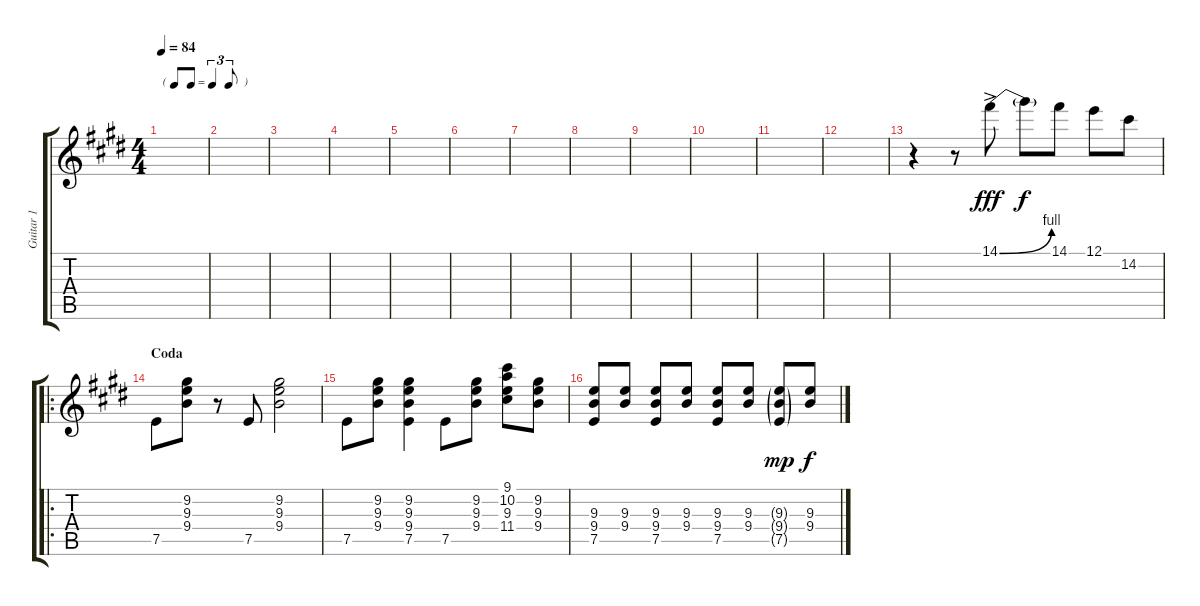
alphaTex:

\track ("Guitar 1" "Guitar 1") {instrument acousticguitarsteel}
\staff {score tabs}
\tuning (E4 B3 G3 D3 A2 E2) {hide}
\ts (4 4)
\tf triplet8th
\tempo 84
\clef g2
\ks e
|
|
|
|
|
|
|
|
|
|
|
|
r.4 r.8 14.1{be (bend 0 0 60 4) ac}.8{dy fff} 14.1{t}.8{dy f} 14.1.8 12.1.8 14.2.8 |
\ro
\section ("" "Coda")
7.5.8 (9.2 9.3 9.4).8 r.8 7.5.8 (9.2 9.3 9.4).2 |
7.5.8 (9.2 9.3 9.4).8 (9.2 9.3 9.4 7.5).4 7.5.8 (9.2 9.3 9.4).8 (9.1 10.2 9.3 11.4).8 (9.2 9.3 9.4).8 |
(9.3 9.4 7.5).8 (9.3 9.4).8 (9.3 9.4 7.5).8 (9.3 9.4).8 (9.3 9.4 7.5).8 (9.3 9.4).8 (9.3{g} 9.4{g} 7.5{g}).8{dy mp} (9.3 9.4).8{dy f}
